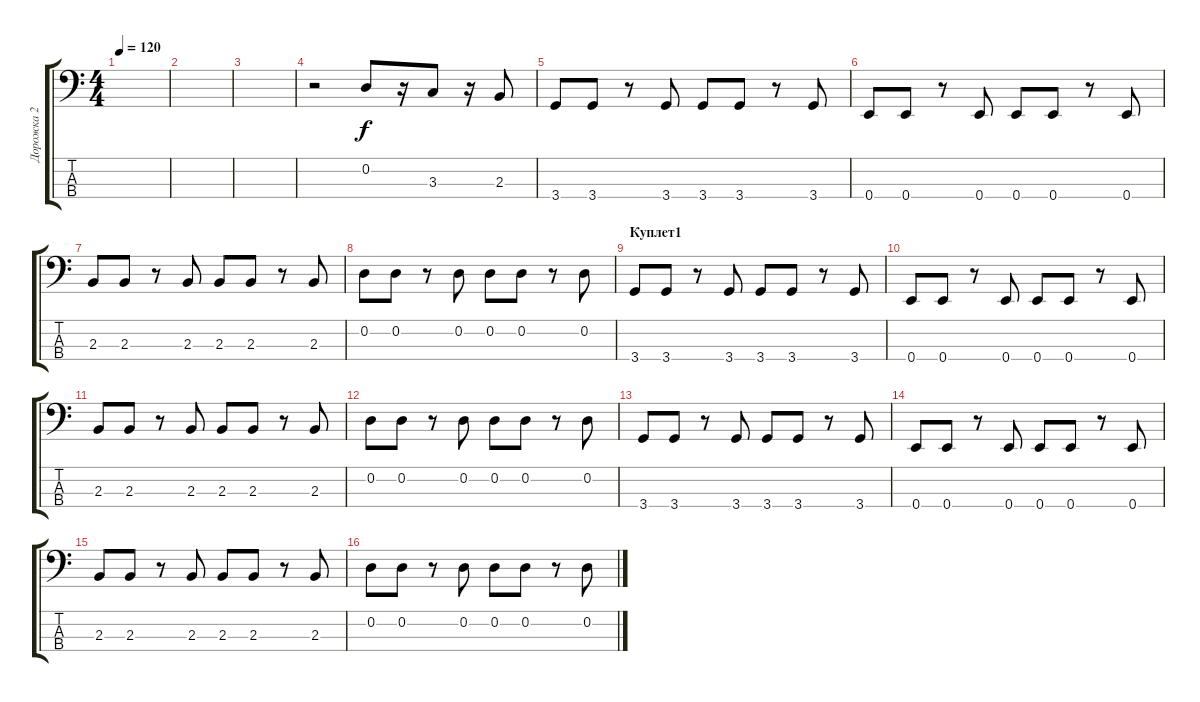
\track ("Дорожка 2" "Дорожка 2") {instrument electricbassfinger}
\staff {score tabs}
\tuning (G2 D2 A1 E1) {hide}
\ts (4 4)
\tempo 120
\clef f4
\ks c
|
|
|
r.2 0.2.8 r.16 3.3.8 r.16 2.3.8 |
3.4.8 3.4.8 r.8 3.4.8 3.4.8 3.4.8 r.8 3.4.8 |
0.4.8 0.4.8 r.8 0.4.8 0.4.8 0.4.8 r.8 0.4.8 |
2.3.8 2.3.8 r.8 2.3.8 2.3.8 2.3.8 r.8 2.3.8 |
0.2.8 0.2.8 r.8 0.2.8 0.2.8 0.2.8 r.8 0.2.8 |
\section ("" "Куплет1")
3.4.8 3.4.8 r.8 3.4.8 3.4.8 3.4.8 r.8 3.4.8 |
0.4.8 0.4.8 r.8 0.4.8 0.4.8 0.4.8 r.8 0.4.8 |
2.3.8 2.3.8 r.8 2.3.8 2.3.8 2.3.8 r.8 2.3.8 |
0.2.8 0.2.8 r.8 0.2.8 0.2.8 0.2.8 r.8 0.2.8 |
3.4.8 3.4.8 r.8 3.4.8 3.4.8 3.4.8 r.8 3.4.8 |
0.4.8 0.4.8 r.8 0.4.8 0.4.8 0.4.8 r.8 0.4.8 |
2.3.8 2.3.8 r.8 2.3.8 2.3.8 2.3.8 r.8 2.3.8 |
0.2.8 0.2.8 r.8 0.2.8 0.2.8 0.2.8 r.8 0.2.8
